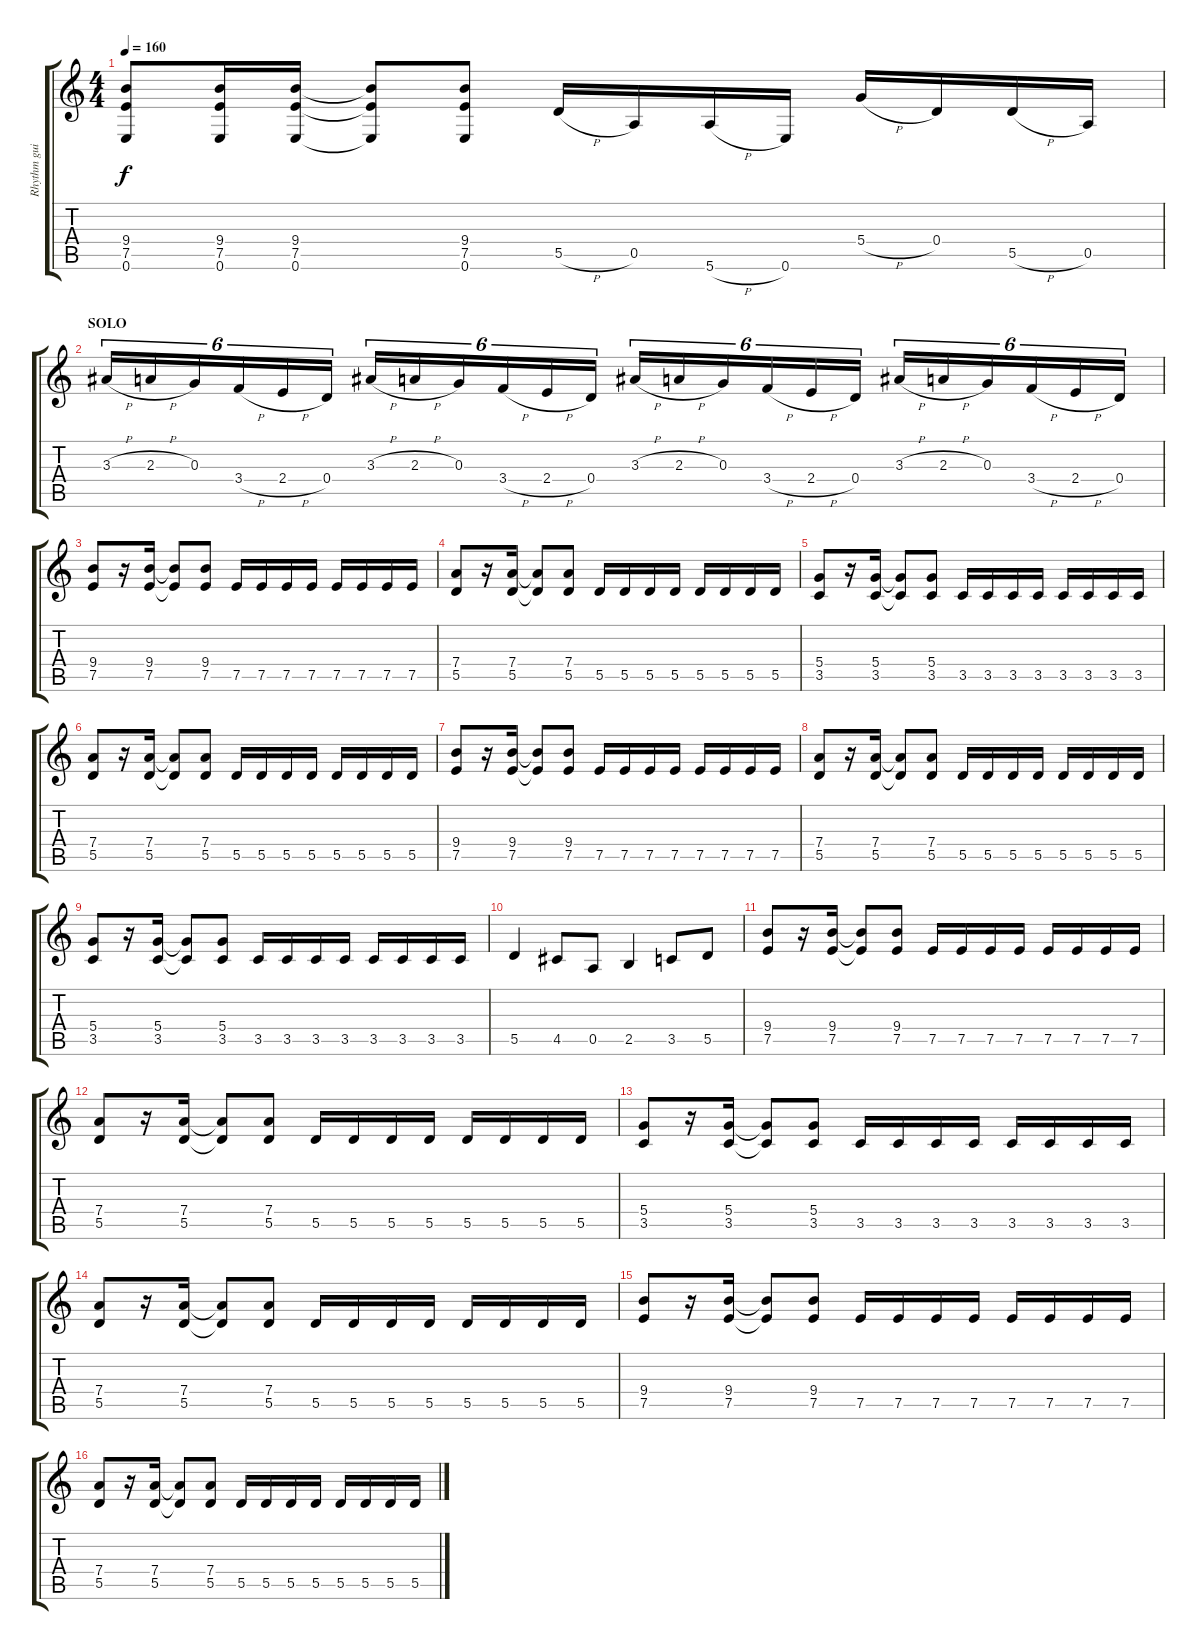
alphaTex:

\track ("Rhythm guitar" "Rhythm gui") {instrument distortionguitar}
\staff {score tabs}
\tuning (E4 B3 G3 D3 A2 E2) {hide}
\ts (4 4)
\tempo 160
\clef g2
\ks c
(9.4 7.5 0.6).8{dy f} (9.4 7.5 0.6).16 (9.4 7.5 0.6).16 (9.4{t} 7.5{t} 0.6{t}).8 (9.4 7.5 0.6).8 5.5{h}.16 0.5.16 5.6{h}.16 0.6.16 5.4{h}.16 0.4.16 5.5{h}.16 0.5.16 |
\section ("" "SOLO")
3.3{h}.16{tu (6 4)} 2.3{h}.16{tu (6 4)} 0.3.16{tu (6 4)} 3.4{h}.16{tu (6 4)} 2.4{h}.16{tu (6 4)} 0.4.16{tu (6 4)} 3.3{h}.16{tu (6 4)} 2.3{h}.16{tu (6 4)} 0.3.16{tu (6 4)} 3.4{h}.16{tu (6 4)} 2.4{h}.16{tu (6 4)} 0.4.16{tu (6 4)} 3.3{h}.16{tu (6 4)} 2.3{h}.16{tu (6 4)} 0.3.16{tu (6 4)} 3.4{h}.16{tu (6 4)} 2.4{h}.16{tu (6 4)} 0.4.16{tu (6 4)} 3.3{h}.16{tu (6 4)} 2.3{h}.16{tu (6 4)} 0.3.16{tu (6 4)} 3.4{h}.16{tu (6 4)} 2.4{h}.16{tu (6 4)} 0.4.16{tu (6 4)} |
(9.4 7.5).8 r.16 (9.4 7.5).16 (9.4{t} 7.5{t}).8 (9.4 7.5).8 7.5.16 7.5.16 7.5.16 7.5.16 7.5.16 7.5.16 7.5.16 7.5.16 |
(7.4 5.5).8 r.16 (7.4 5.5).16 (7.4{t} 5.5{t}).8 (7.4 5.5).8 5.5.16 5.5.16 5.5.16 5.5.16 5.5.16 5.5.16 5.5.16 5.5.16 |
(5.4 3.5).8 r.16 (5.4 3.5).16 (5.4{t} 3.5{t}).8 (5.4 3.5).8 3.5.16 3.5.16 3.5.16 3.5.16 3.5.16 3.5.16 3.5.16 3.5.16 |
(7.4 5.5).8 r.16 (7.4 5.5).16 (7.4{t} 5.5{t}).8 (7.4 5.5).8 5.5.16 5.5.16 5.5.16 5.5.16 5.5.16 5.5.16 5.5.16 5.5.16 |
(9.4 7.5).8 r.16 (9.4 7.5).16 (9.4{t} 7.5{t}).8 (9.4 7.5).8 7.5.16 7.5.16 7.5.16 7.5.16 7.5.16 7.5.16 7.5.16 7.5.16 |
(7.4 5.5).8 r.16 (7.4 5.5).16 (7.4{t} 5.5{t}).8 (7.4 5.5).8 5.5.16 5.5.16 5.5.16 5.5.16 5.5.16 5.5.16 5.5.16 5.5.16 |
(5.4 3.5).8 r.16 (5.4 3.5).16 (5.4{t} 3.5{t}).8 (5.4 3.5).8 3.5.16 3.5.16 3.5.16 3.5.16 3.5.16 3.5.16 3.5.16 3.5.16 |
5.5.4 4.5.8 0.5.8 2.5.4 3.5.8 5.5.8 |
(9.4 7.5).8 r.16 (9.4 7.5).16 (9.4{t} 7.5{t}).8 (9.4 7.5).8 7.5.16 7.5.16 7.5.16 7.5.16 7.5.16 7.5.16 7.5.16 7.5.16 |
(7.4 5.5).8 r.16 (7.4 5.5).16 (7.4{t} 5.5{t}).8 (7.4 5.5).8 5.5.16 5.5.16 5.5.16 5.5.16 5.5.16 5.5.16 5.5.16 5.5.16 |
(5.4 3.5).8 r.16 (5.4 3.5).16 (5.4{t} 3.5{t}).8 (5.4 3.5).8 3.5.16 3.5.16 3.5.16 3.5.16 3.5.16 3.5.16 3.5.16 3.5.16 |
(7.4 5.5).8 r.16 (7.4 5.5).16 (7.4{t} 5.5{t}).8 (7.4 5.5).8 5.5.16 5.5.16 5.5.16 5.5.16 5.5.16 5.5.16 5.5.16 5.5.16 |
(9.4 7.5).8 r.16 (9.4 7.5).16 (9.4{t} 7.5{t}).8 (9.4 7.5).8 7.5.16 7.5.16 7.5.16 7.5.16 7.5.16 7.5.16 7.5.16 7.5.16 |
(7.4 5.5).8 r.16 (7.4 5.5).16 (7.4{t} 5.5{t}).8 (7.4 5.5).8 5.5.16 5.5.16 5.5.16 5.5.16 5.5.16 5.5.16 5.5.16 5.5.16
